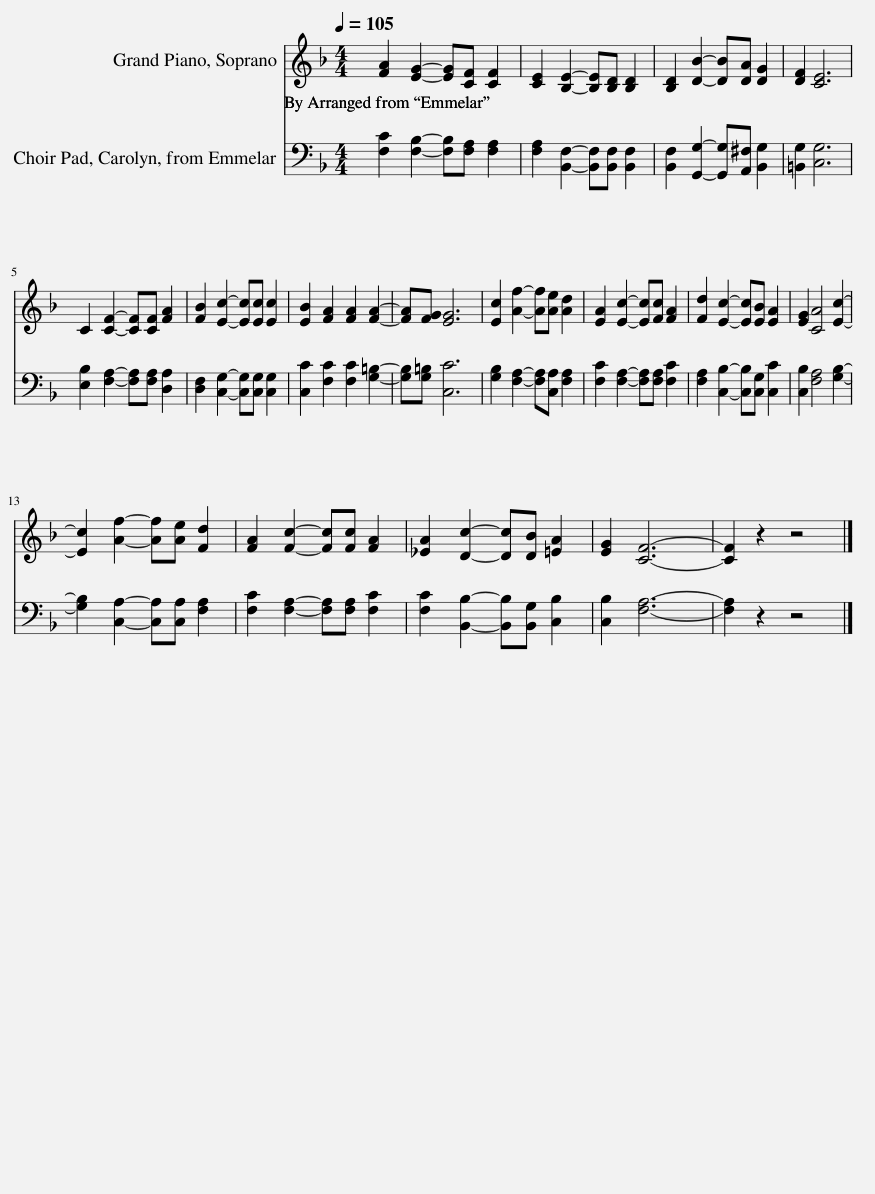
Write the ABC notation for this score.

X:1
%%score 1 2
L:1/8
Q:1/4=105
M:4/4
I:linebreak $
K:F
V:1 treble
V:2 bass
V:1
 [FA]2 [EG]2- [EG][CF] [CF]2 | [CE]2 [B,E]2- [B,E][B,D] [B,D]2 | [B,D]2 [DB]2- [DB][DA] [DG]2 | [DF]2 [CE]6 |$ C2 [CF]2- [CF][CF] [FA]2 | %5
 [FB]2 [Ec]2- [Ec][Ec] [Ec]2 | [EB]2 [FA]2 [FA]2 [FA]2- | [FA][FG] [EG]6 | [Ec]2 [Af]2- [Af][Ae] [Ad]2 | [EA]2 [Ec]2- [Ec][Fc] [FA]2 | %10
 [Fd]2 [Ec]2- [Ec][EB] [EA]2 | [EG]2 [CA]4 [Ec]2- |$ [Ec]2 [Af]2- [Af][Ae] [Fd]2 | [FA]2 [Fc]2- [Fc][Fc] [FA]2 | [_EA]2 [Dc]2- [Dc][DB] [=EA]2 | %15
 [EG]2 [CF]6- | [CF]2 z2 z4 |] %17
V:2
 [F,C]2 [F,B,]2- [F,B,][F,A,] [F,A,]2 | [F,A,]2 [B,,F,]2- [B,,F,][B,,F,] [B,,F,]2 | [B,,F,]2 [G,,G,]2- [G,,G,][A,,^F,] [B,,G,]2 | [=B,,G,]2 [C,G,]6 |$ [E,B,]2 [F,A,]2- [F,A,][F,A,] [D,A,]2 | %5
 [D,F,]2 [C,G,]2- [C,G,][C,G,] [C,G,]2 | [C,C]2 [F,C]2 [F,C]2 [G,=B,]2- | [G,B,][G,=B,] [C,C]6 | [G,B,]2 [F,A,]2- [F,A,][C,A,] [F,A,]2 | [F,C]2 [F,A,]2- [F,A,][F,A,] [F,C]2 | %10
 [F,A,]2 [C,B,]2- [C,B,][C,G,] [C,C]2 | [C,B,]2 [F,A,]4 [G,B,]2- |$ [G,B,]2 [C,A,]2- [C,A,][C,A,] [F,A,]2 | [F,C]2 [F,A,]2- [F,A,][F,A,] [F,C]2 | [F,C]2 [B,,B,]2- [B,,B,][B,,G,] [C,B,]2 | %15
 [C,B,]2 [F,A,]6- | [F,A,]2 z2 z4 |] %17
